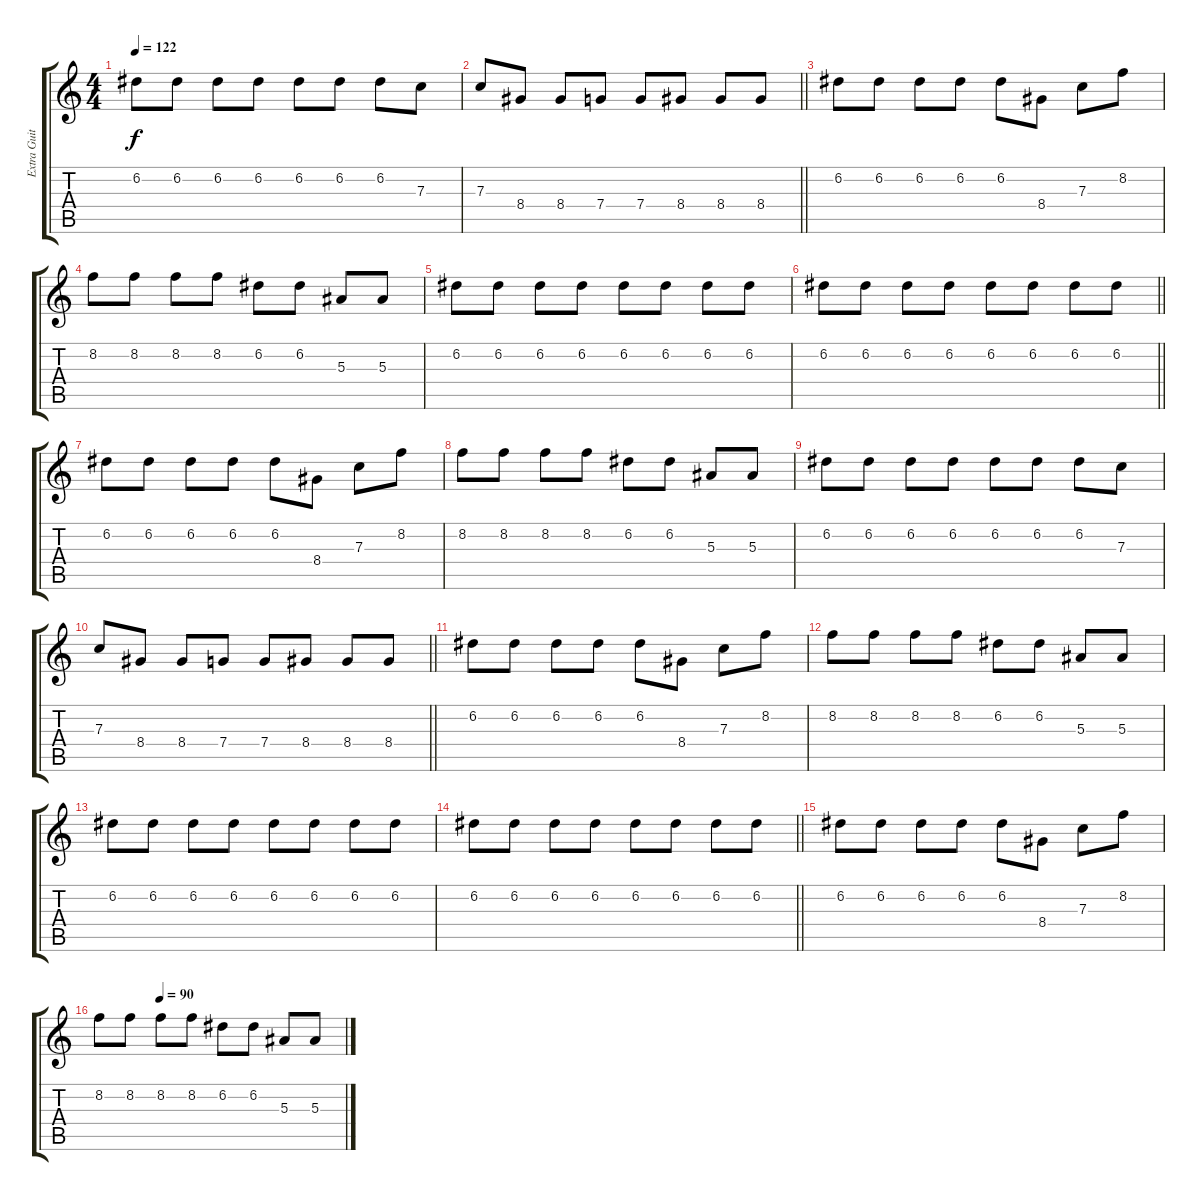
\track ("Extra Guitar 2" "Extra Guit") {instrument distortionguitar}
\staff {score tabs}
\tuning (D4 A3 F3 C3 G2 C2) {hide}
\ts (4 4)
\tempo 122
\clef g2
\ks c
6.2.8{dy f} 6.2.8 6.2.8 6.2.8 6.2.8 6.2.8 6.2.8 7.3.8 |
\barLineRight lightlight
7.3.8 8.4.8 8.4.8 7.4.8 7.4.8 8.4.8 8.4.8 8.4.8 |
6.2.8 6.2.8 6.2.8 6.2.8 6.2.8 8.4.8 7.3.8 8.2.8 |
8.2.8 8.2.8 8.2.8 8.2.8 6.2.8 6.2.8 5.3.8 5.3.8 |
6.2.8 6.2.8 6.2.8 6.2.8 6.2.8 6.2.8 6.2.8 6.2.8 |
\barLineRight lightlight
6.2.8 6.2.8 6.2.8 6.2.8 6.2.8 6.2.8 6.2.8 6.2.8 |
6.2.8 6.2.8 6.2.8 6.2.8 6.2.8 8.4.8 7.3.8 8.2.8 |
8.2.8 8.2.8 8.2.8 8.2.8 6.2.8 6.2.8 5.3.8 5.3.8 |
6.2.8 6.2.8 6.2.8 6.2.8 6.2.8 6.2.8 6.2.8 7.3.8 |
\barLineRight lightlight
7.3.8 8.4.8 8.4.8 7.4.8 7.4.8 8.4.8 8.4.8 8.4.8 |
6.2.8 6.2.8 6.2.8 6.2.8 6.2.8 8.4.8 7.3.8 8.2.8 |
8.2.8 8.2.8 8.2.8 8.2.8 6.2.8 6.2.8 5.3.8 5.3.8 |
6.2.8 6.2.8 6.2.8 6.2.8 6.2.8 6.2.8 6.2.8 6.2.8 |
\barLineRight lightlight
6.2.8 6.2.8 6.2.8 6.2.8 6.2.8 6.2.8 6.2.8 6.2.8 |
6.2.8 6.2.8 6.2.8 6.2.8 6.2.8 8.4.8 7.3.8 8.2.8 |
\tempo (90 0.25)
8.2.8 8.2.8 8.2.8 8.2.8 6.2.8 6.2.8 5.3.8 5.3.8
